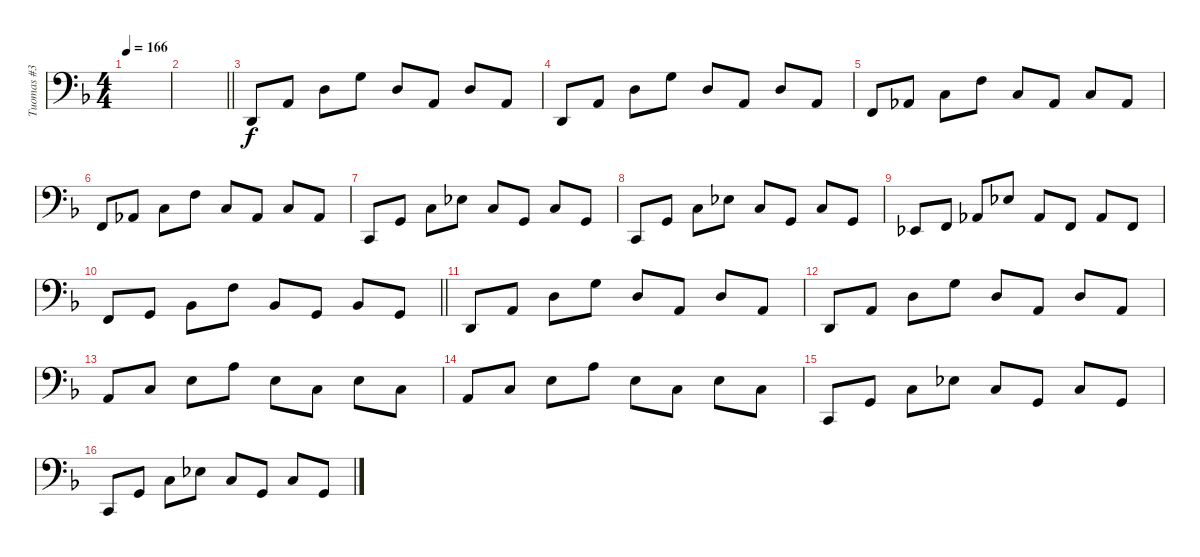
\track ("Tuomas #3" "Tuomas #3") {instrument stringensemble1}
\staff {score}
\tuning (G2 D2 A1 E1 B0) {hide}
\ts (4 4)
\tempo 166
\clef f4
\ks f
|
\barLineRight lightlight
|
\section ("" "")
10.4.8 12.3.8 12.2.8 12.1.8 12.2.8 12.3.8 12.2.8 12.3.8 |
10.4.8 12.3.8 12.2.8 12.1.8 12.2.8 12.3.8 12.2.8 12.3.8 |
13.4.8 16.4.8 15.3.8 15.2.8 15.3.8 16.4.8 15.3.8 16.4.8 |
13.4.8 16.4.8 15.3.8 15.2.8 15.3.8 16.4.8 15.3.8 16.4.8 |
13.5.8 15.4.8 15.3.8 13.2.8 15.3.8 15.4.8 15.3.8 15.4.8 |
13.5.8 15.4.8 15.3.8 13.2.8 15.3.8 15.4.8 15.3.8 15.4.8 |
16.5.8 13.4.8 11.3.8 13.2.8 11.3.8 13.4.8 11.3.8 13.4.8 |
\barLineRight lightlight
18.5.8 15.4.8 13.3.8 15.2.8 13.3.8 15.4.8 13.3.8 15.4.8 |
\section ("" "")
10.4.8 12.3.8 12.2.8 12.1.8 12.2.8 12.3.8 12.2.8 12.3.8 |
10.4.8 12.3.8 12.2.8 12.1.8 12.2.8 12.3.8 12.2.8 12.3.8 |
12.3.8 15.3.8 14.2.8 14.1.8 14.2.8 15.3.8 14.2.8 15.3.8 |
12.3.8 15.3.8 14.2.8 14.1.8 14.2.8 15.3.8 14.2.8 15.3.8 |
13.5.8 15.4.8 15.3.8 13.2.8 15.3.8 15.4.8 15.3.8 15.4.8 |
13.5.8 15.4.8 15.3.8 13.2.8 15.3.8 15.4.8 15.3.8 15.4.8
